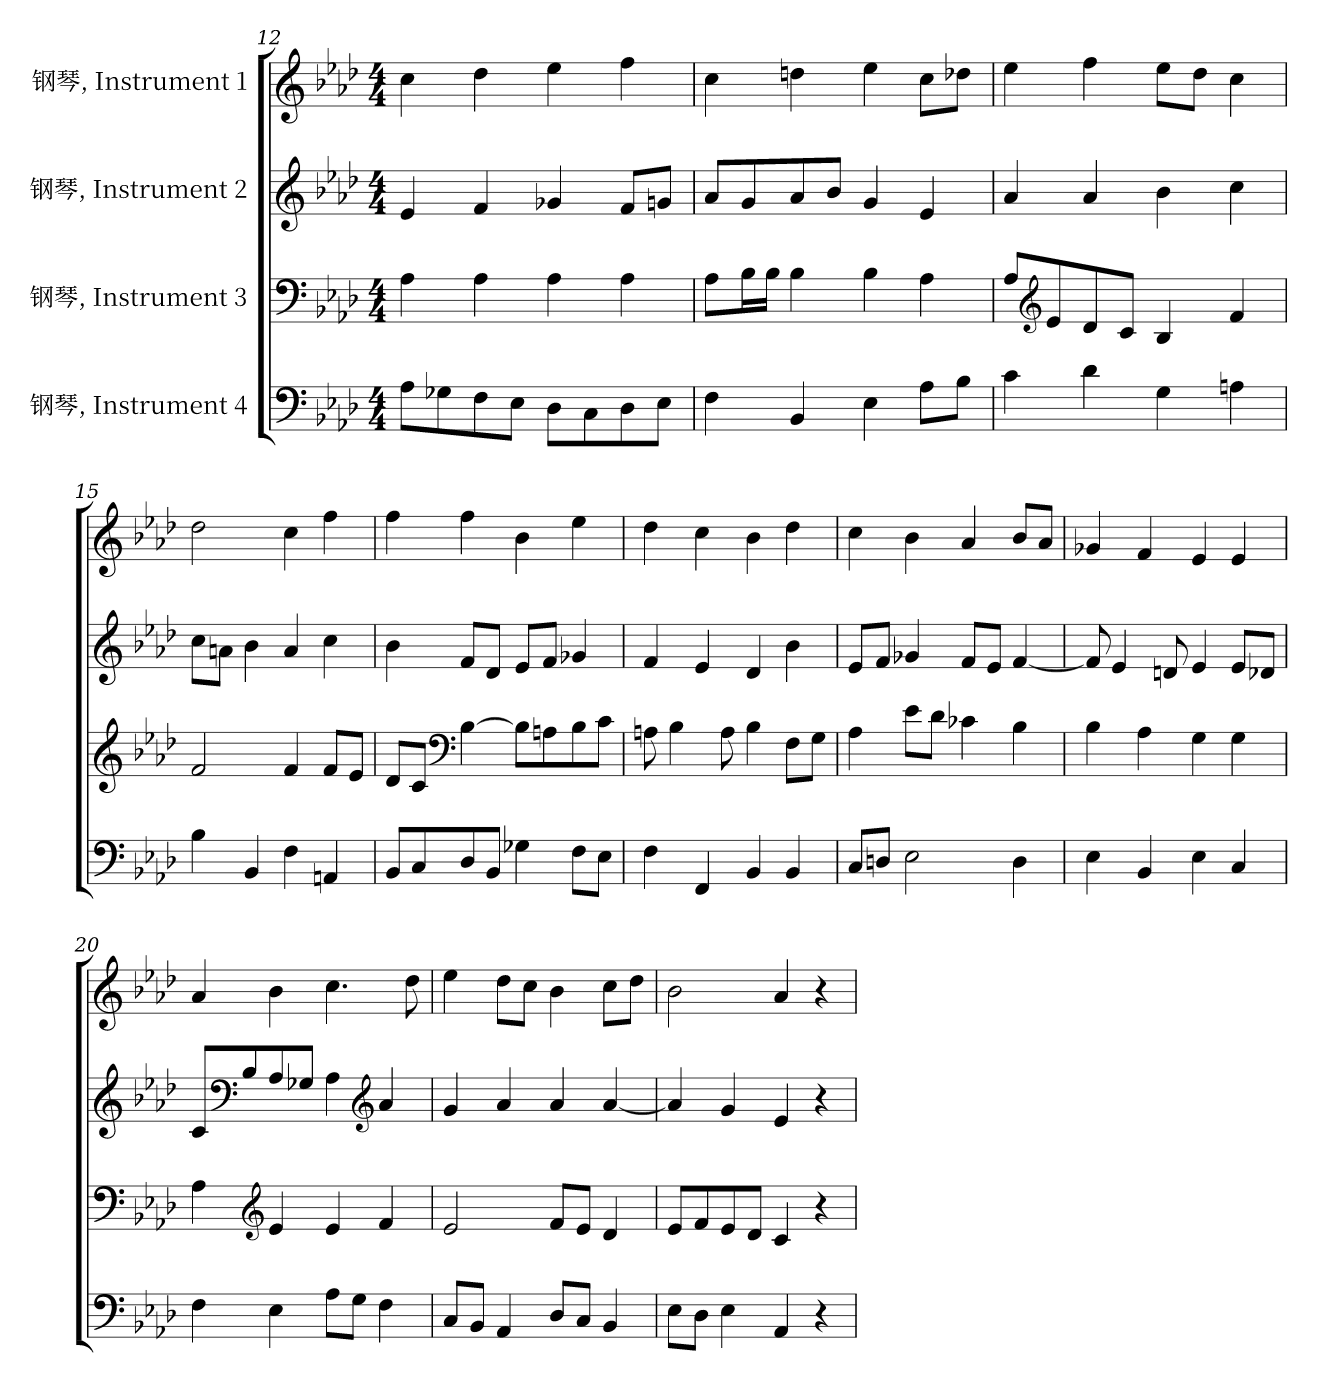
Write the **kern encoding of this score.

**kern	**kern	**kern	**kern
*part4	*part3	*part2	*part1
*staff4	*staff3	*staff2	*staff1
*I"钢琴, Instrument 4	*I"钢琴, Instrument 3	*I"钢琴, Instrument 2	*I"钢琴, Instrument 1
*clefF4	*clefF4	*clefG2	*clefG2
*k[b-e-a-d-]	*k[b-e-a-d-]	*k[b-e-a-d-]	*k[b-e-a-d-]
*M4/4	*M4/4	*M4/4	*M4/4
=12	=12	=12	=12
8A-\L	4A-\	4e-/	4cc\
8G-X\	.	.	.
8F\	4A-\	4f/	4dd-\
8E-\J	.	.	.
8D-\L	4A-\	4g-X/	4ee-\
8C\	.	.	.
8D-\	4A-\	8f/L	4ff\
8E-\J	.	8gn/J	.
=13	=13	=13	=13
4F\	8A-\L	8a-/L	4cc\
.	16B-\L	8g/	.
.	16B-\JJ	.	.
4BB-/	4B-\	8a-/	4ddn\
.	.	8b-/J	.
4E-\	4B-\	4g/	4ee-\
8A-\L	4A-\	4e-/	8cc\L
8B-\J	.	.	8dd-X\J
!!LO:PB:g=z
=14	=14	=14	=14
4c\	8A-/L	4a-/	4ee-\
*	*clefG2	*	*
.	8e-/	.	.
4d-\	8d-/	4a-/	4ff\
.	8c/J	.	.
4G\	4B-/	4b-\	8ee-\L
.	.	.	8dd-\J
4An\	4f/	4cc\	4cc\
=15	=15	=15	=15
4B-\	2f/	8cc\L	2dd-\
.	.	8an\J	.
4BB-/	.	4b-\	.
4F\	4f/	4a/	4cc\
4AAn/	8f/L	4cc\	4ff\
.	8e-/J	.	.
=16	=16	=16	=16
8BB-/L	8d-/L	4b-\	4ff\
8C/	8c/J	.	.
*	*clefF4	*	*
8D-/	[4B-\	8f/L	4ff\
8BB-/J	.	8d-/J	.
4G-X\	8B-\L]	8e-/L	4b-\
.	8An\	8f/J	.
8F\L	8B-\	4g-X/	4ee-\
8E-\J	8c\J	.	.
=17	=17	=17	=17
4F\	8An\	4f/	4dd-\
.	4B-\	.	.
4FF/	.	4e-/	4cc\
.	8A\	.	.
4BB-/	4B-\	4d-/	4b-\
4BB-/	8F\L	4b-\	4dd-\
.	8G\J	.	.
!!LO:LB:g=z
=18	=18	=18	=18
8C/L	4A-\	8e-/L	4cc\
8Dn/J	.	8f/J	.
2E-\	8e-\L	4g-X/	4b-\
.	8d-\J	.	.
.	4c-X\	8f/L	4a-/
.	.	8e-/J	.
4D\	4B-\	[4f/	8b-/L
.	.	.	8a-/J
=19	=19	=19	=19
4E-\	4B-\	8f/]	4g-X/
.	.	4e-/	.
4BB-/	4A-\	.	4f/
.	.	8dn/	.
4E-\	4G\	4e-/	4e-/
4C/	4G\	8e-/L	4e-/
.	.	8d-X/J	.
=20	=20	=20	=20
4F\	4A-\	8c/L	4a-/
*	*	*clefF4	*
.	.	8B-/	.
*	*clefG2	*	*
4E-\	4e-/	8A-/	4b-\
.	.	8G-X/J	.
8A-\L	4e-/	4A-\	4.cc\
8G\J	.	.	.
*	*	*clefG2	*
4F\	4f/	4a-/	.
.	.	.	8dd-\
=21	=21	=21	=21
8C/L	2e-/	4g/	4ee-\
8BB-/J	.	.	.
4AA-/	.	4a-/	8dd-\L
.	.	.	8cc\J
8D-/L	8f/L	4a-/	4b-\
8C/J	8e-/J	.	.
4BB-/	4d-/	[4a-/	8cc\L
.	.	.	8dd-\J
!!LO:LB:g=z
=22	=22	=22	=22
8E-\L	8e-/L	4a-/]	2b-\
8D-\J	8f/	.	.
4E-\	8e-/	4g/	.
.	8d-/J	.	.
4AA-/	4c/	4e-/	4a-/
4r	4r	4r	4r
=	=	=	=
*-	*-	*-	*-
